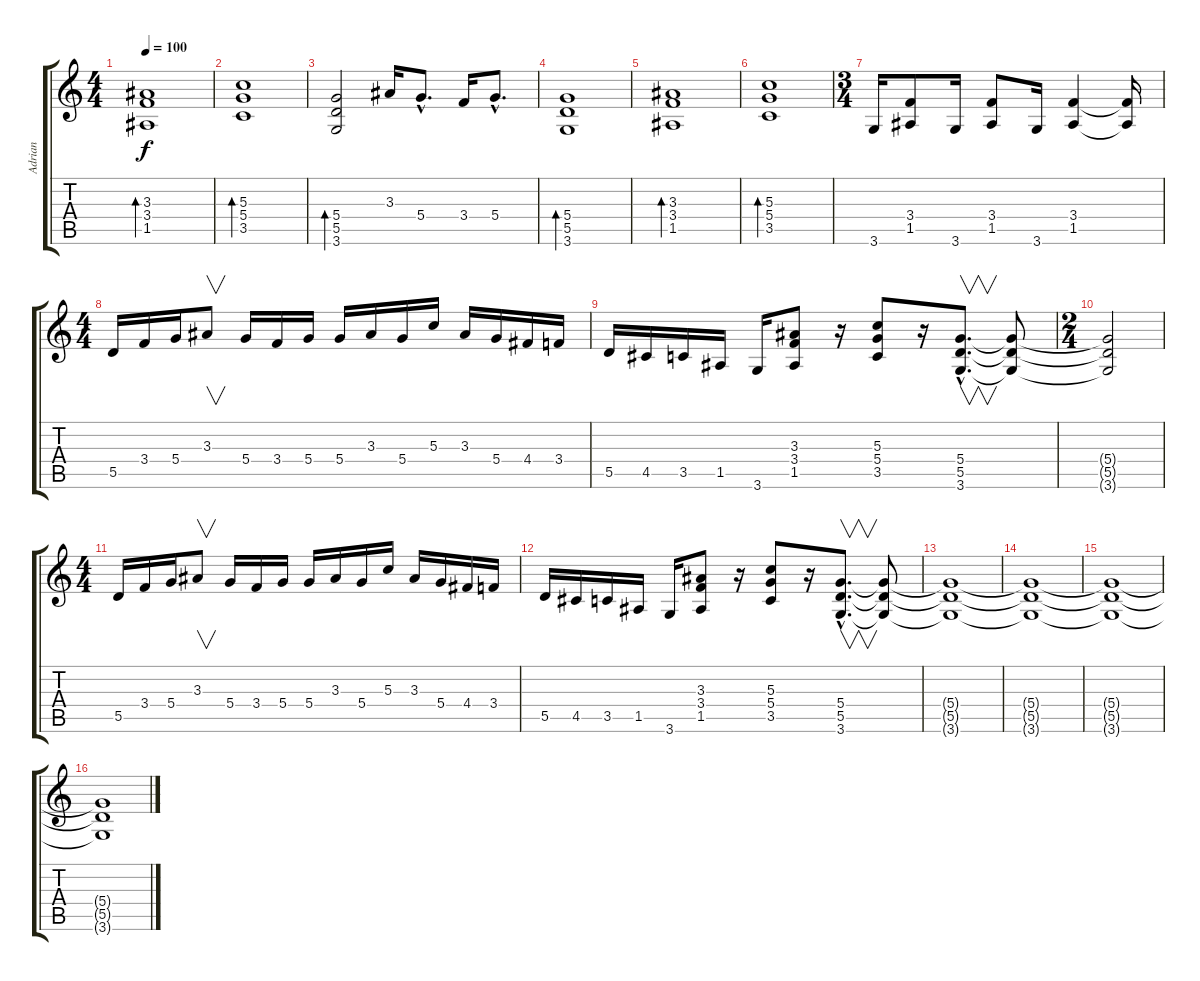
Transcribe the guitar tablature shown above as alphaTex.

\track ("Adrian" "Adrian") {instrument distortionguitar}
\staff {score tabs}
\tuning (E4 B3 G3 D3 A2 E2) {hide}
\ts (4 4)
\tempo 100
\clef g2
\ks c
(3.3 3.4 1.5).1{bd 120 dy f} |
(5.3 5.4 3.5).1{bd 120} |
(5.4 5.5 3.6).2{bd 120} 3.3.16 5.4{hac}.8{d} 3.4.16 5.4{hac}.8{d} |
(5.4 5.5 3.6).1{bd 240} |
(3.3 3.4 1.5).1{bd 240} |
(5.3 5.4 3.5).1{bd 240} |
\ts (3 4)
3.6.16 (3.4 1.5).8 3.6.16 (3.4 1.5).8 3.6.16 (3.4 1.5).4 (3.4{t} 1.5{t}).16 |
\ts (4 4)
5.5.16 3.4.16 5.4.16 3.3.8{v} 5.4.16 3.4.16 5.4.16 5.4.16 3.3.16 5.4.16 5.3.16 3.3.16 5.4.16 4.4.16 3.4.16 |
5.5.16 4.5.16 3.5.16 1.5.16 3.6.16 (3.3 3.4 1.5).8 r.16 (5.3 5.4 3.5).8 r.16 (5.4{hac} 5.5{hac} 3.6{hac}).8{v d} (5.4{t} 5.5{t} 3.6{t}).8 |
\ts (2 4)
(5.4{t} 5.5{t} 3.6{t}).2 |
\ts (4 4)
5.5.16 3.4.16 5.4.16 3.3.8{v} 5.4.16 3.4.16 5.4.16 5.4.16 3.3.16 5.4.16 5.3.16 3.3.16 5.4.16 4.4.16 3.4.16 |
5.5.16 4.5.16 3.5.16 1.5.16 3.6.16 (3.3 3.4 1.5).8 r.16 (5.3 5.4 3.5).8 r.16 (5.4{hac} 5.5{hac} 3.6{hac}).8{v d} (5.4{t} 5.5{t} 3.6{t}).8 |
(5.4{t} 5.5{t} 3.6{t}).1 |
(5.4{t} 5.5{t} 3.6{t}).1 |
(5.4{t} 5.5{t} 3.6{t}).1 |
(5.4{t} 5.5{t} 3.6{t}).1
